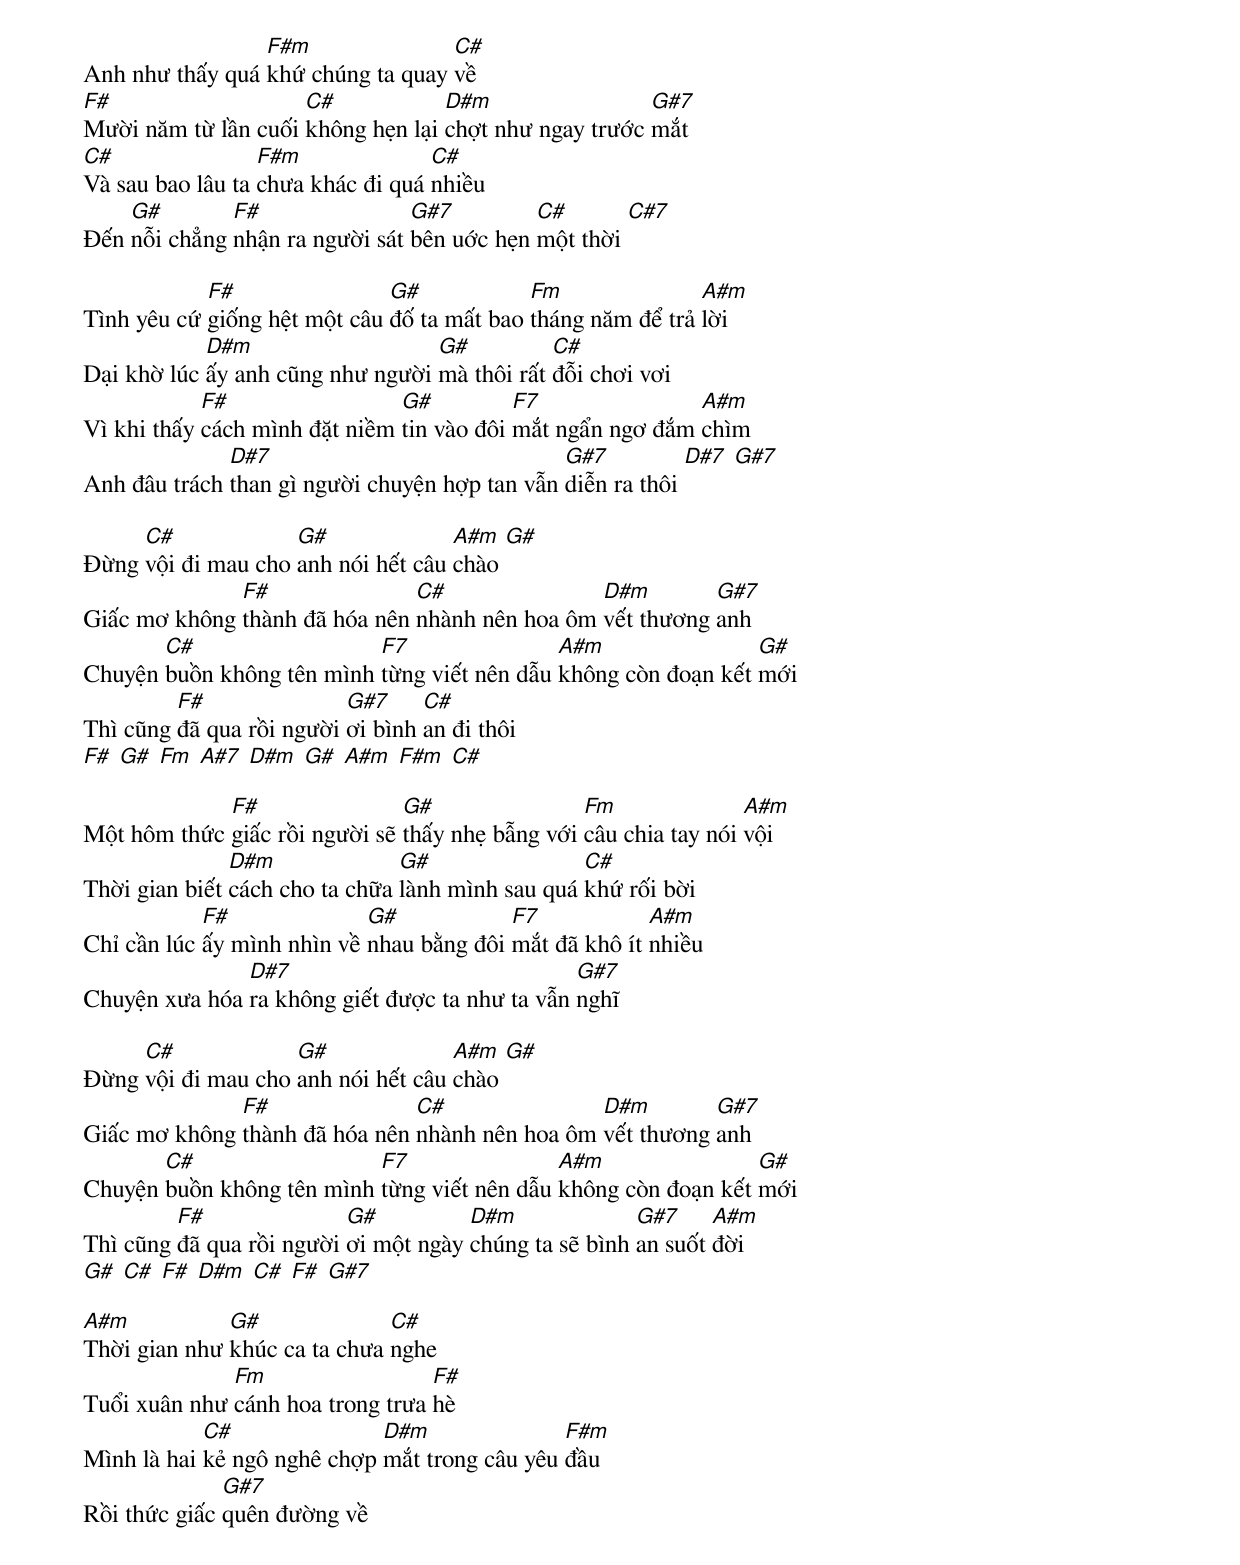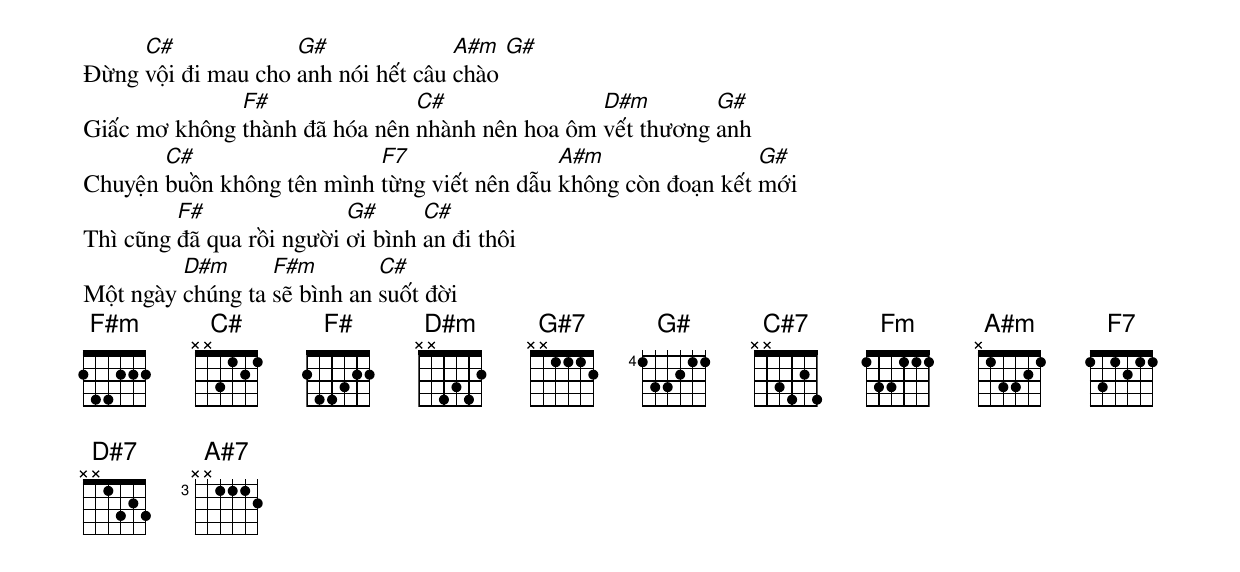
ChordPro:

Anh như thấy quá [F#m]khứ chúng ta quay [C#]về
[F#]Mười năm từ lần cuối [C#]không hẹn lại [D#m]chợt như ngay trước [G#7]mắt
[C#]Và sau bao lâu ta [F#m]chưa khác đi quá [C#]nhiều
Đến [G#]nỗi chẳng [F#]nhận ra người sát [G#7]bên uớc hẹn [C#]một thời [C#7]

Tình yêu cứ [F#]giống hệt một câu [G#]đố ta mất bao [Fm]tháng năm để trả [A#m]lời
Dại khờ lúc [D#m]ấy anh cũng như người [G#]mà thôi rất [C#]đỗi chơi vơi
Vì khi thấy [F#]cách mình đặt niềm [G#]tin vào đôi [F7]mắt ngẩn ngơ đắm [A#m]chìm
Anh đâu trách [D#7]than gì người chuyện hợp tan vẫn [G#7]diễn ra thôi [D#7] [G#7]

Đừng [C#]vội đi mau cho [G#]anh nói hết câu [A#m]chào [G#]
Giấc mơ không [F#]thành đã hóa nên [C#]nhành nên hoa ôm [D#m]vết thương [G#7]anh
Chuyện [C#]buồn không tên mình [F7]từng viết nên dẫu [A#m]không còn đoạn kết [G#]mới
Thì cũng [F#]đã qua rồi người [G#7]ơi bình [C#]an đi thôi
[F#] [G#] [Fm] [A#7] [D#m] [G#] [A#m] [F#m] [C#]

Một hôm thức [F#]giấc rồi người sẽ [G#]thấy nhẹ bẫng với [Fm]câu chia tay nói [A#m]vội
Thời gian biết [D#m]cách cho ta chữa [G#]lành mình sau quá [C#]khứ rối bời
Chỉ cần lúc [F#]ấy mình nhìn về [G#]nhau bằng đôi [F7]mắt đã khô ít [A#m]nhiều
Chuyện xưa hóa [D#7]ra không giết được ta như ta vẫn [G#7]nghĩ

Đừng [C#]vội đi mau cho [G#]anh nói hết câu [A#m]chào [G#]
Giấc mơ không [F#]thành đã hóa nên [C#]nhành nên hoa ôm [D#m]vết thương [G#7]anh
Chuyện [C#]buồn không tên mình [F7]từng viết nên dẫu [A#m]không còn đoạn kết [G#]mới
Thì cũng [F#]đã qua rồi người [G#]ơi một ngày [D#m]chúng ta sẽ bình [G#7]an suốt [A#m]đời
[G#] [C#] [F#] [D#m] [C#] [F#] [G#7]

[A#m]Thời gian như [G#]khúc ca ta chưa [C#]nghe
Tuổi xuân như [Fm]cánh hoa trong trưa [F#]hè
Mình là hai [C#]kẻ ngô nghê chợp [D#m]mắt trong câu yêu [F#m]đầu
Rồi thức giấc [G#7]quên đường về

Đừng [C#]vội đi mau cho [G#]anh nói hết câu [A#m]chào [G#]
Giấc mơ không [F#]thành đã hóa nên [C#]nhành nên hoa ôm [D#m]vết thương [G#]anh
Chuyện [C#]buồn không tên mình [F7]từng viết nên dẫu [A#m]không còn đoạn kết [G#]mới
Thì cũng [F#]đã qua rồi người [G#]ơi bình [C#]an đi thôi
Một ngày [D#m]chúng ta [F#m]sẽ bình an [C#]suốt đời
